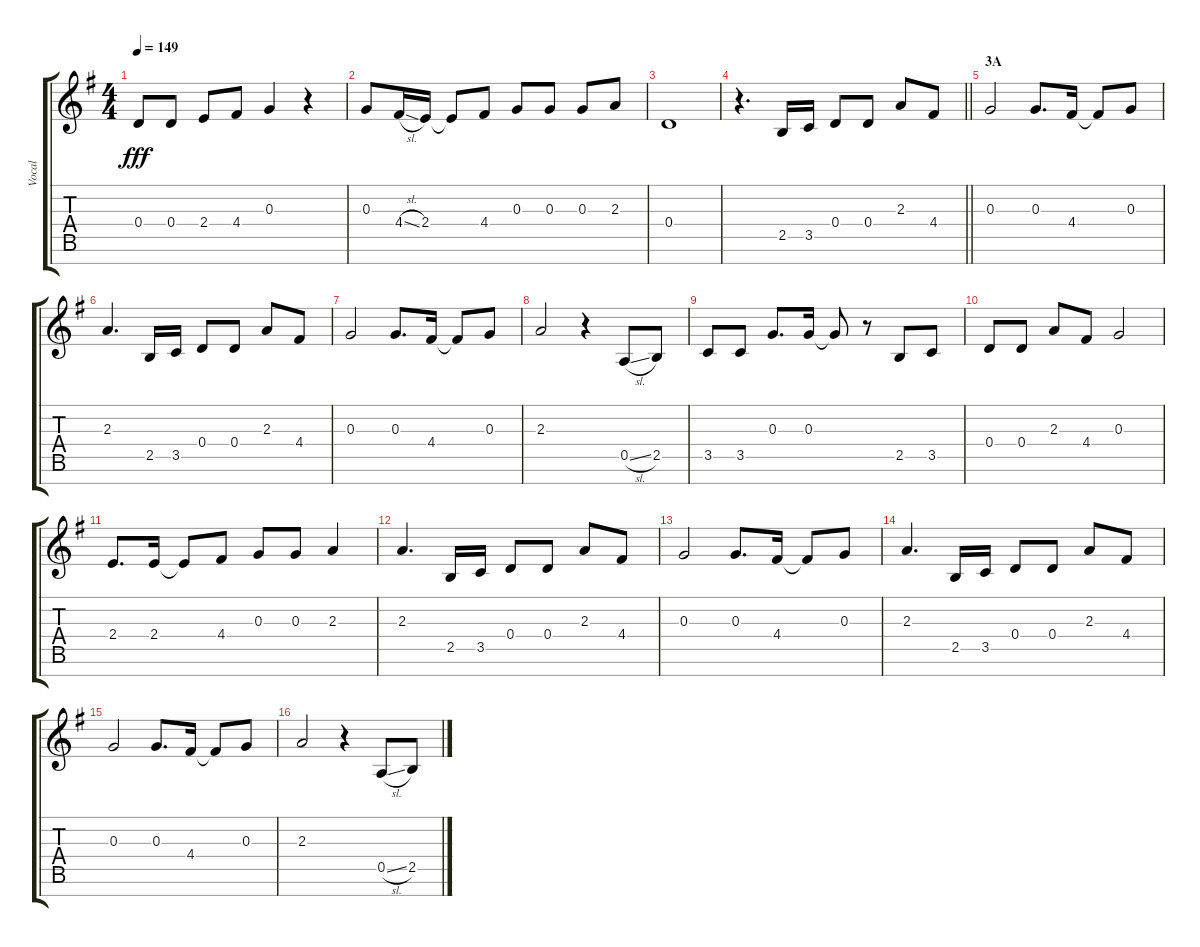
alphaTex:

\track ("Vocal" "Vocal") {instrument voiceoohs}
\staff {score tabs}
\tuning (E5 B4 G4 D4 A3 E3 B2) {hide}
\ts (4 4)
\tempo 149
\clef g2
\ks g
0.4{t}.8{dy fff} 0.4.8 2.4.8 4.4.8 0.3.4 r.4 |
0.3.8 4.4{sl}.16 2.4.16 2.4{t}.8 4.4.8 0.3.8 0.3.8 0.3.8 2.3.8 |
0.4.1 |
\barLineRight lightlight
r.4{d} 2.5.16 3.5.16 0.4.8 0.4.8 2.3.8 4.4.8 |
\section ("" "3A")
0.3.2 0.3.8{d} 4.4.16 4.4{t}.8 0.3.8 |
2.3.4{d} 2.5.16 3.5.16 0.4.8 0.4.8 2.3.8 4.4.8 |
0.3.2 0.3.8{d} 4.4.16 4.4{t}.8 0.3.8 |
2.3.2 r.4 0.5{sl}.8 2.5.8 |
3.5.8 3.5.8 0.3.8{d} 0.3.16 0.3{t}.8 r.8 2.5.8 3.5.8 |
0.4.8 0.4.8 2.3.8 4.4.8 0.3.2 |
2.4.8{d} 2.4.16 2.4{t}.8 4.4.8 0.3.8 0.3.8 2.3.4 |
2.3.4{d} 2.5.16 3.5.16 0.4.8 0.4.8 2.3.8 4.4.8 |
0.3.2 0.3.8{d} 4.4.16 4.4{t}.8 0.3.8 |
2.3.4{d} 2.5.16 3.5.16 0.4.8 0.4.8 2.3.8 4.4.8 |
0.3.2 0.3.8{d} 4.4.16 4.4{t}.8 0.3.8 |
2.3.2 r.4 0.5{sl}.8 2.5.8
